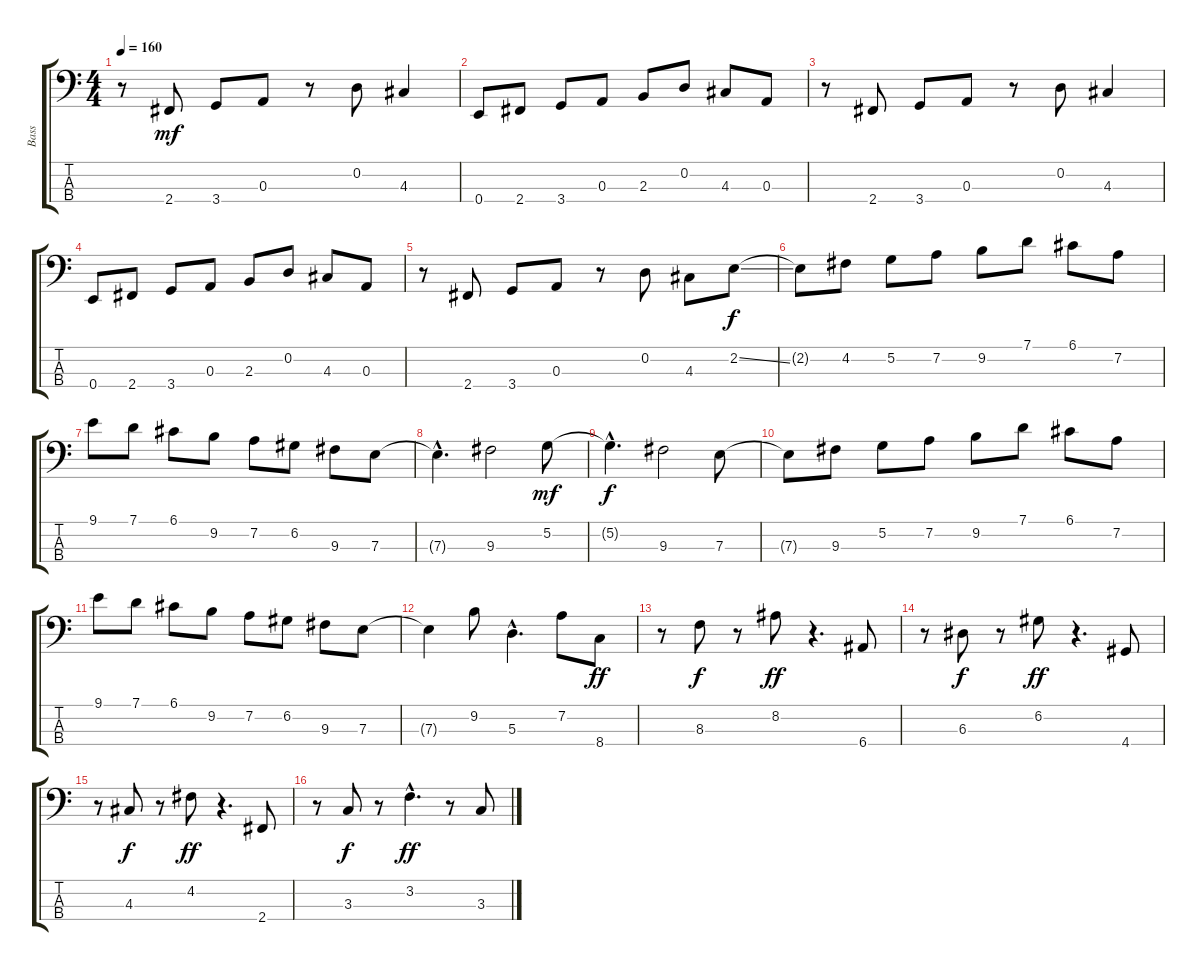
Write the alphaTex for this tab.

\track ("Bass" "Bass") {instrument electricbassfinger}
\staff {score tabs}
\tuning (G2 D2 A1 E1) {hide}
\ts (4 4)
\tempo 160
\clef f4
\ks c
r.8{dy mf} 2.4.8 3.4.8 0.3.8 r.8 0.2.8 4.3.4 |
0.4.8 2.4.8 3.4.8 0.3.8 2.3.8 0.2.8 4.3.8 0.3.8 |
r.8 2.4.8 3.4.8 0.3.8 r.8 0.2.8 4.3.4 |
0.4.8 2.4.8 3.4.8 0.3.8 2.3.8 0.2.8 4.3.8 0.3.8 |
r.8 2.4.8 3.4.8 0.3.8 r.8 0.2.8 4.3.8 2.2{ss}.8{dy f} |
2.2{t}.8 4.2.8 5.2.8 7.2.8 9.2.8 7.1.8 6.1.8 7.2.8 |
9.1.8 7.1.8 6.1.8 9.2.8 7.2.8 6.2.8 9.3.8 7.3.8 |
7.3{hac t}.4{d} 9.3.2 5.2.8{dy mf} |
5.2{hac t}.4{d dy f} 9.3.2 7.3.8 |
7.3{t}.8 9.3.8 5.2.8 7.2.8 9.2.8 7.1.8 6.1.8 7.2.8 |
9.1.8 7.1.8 6.1.8 9.2.8 7.2.8 6.2.8 9.3.8 7.3.8 |
7.3{t}.4 9.2.8 5.3{hac}.4{d} 7.2.8 8.4.8{dy ff} |
r.8 8.3.8{dy f} r.8 8.2.8{dy ff} r.4{d} 6.4.8 |
r.8 6.3.8{dy f} r.8 6.2.8{dy ff} r.4{d} 4.4.8 |
r.8 4.3.8{dy f} r.8 4.2.8{dy ff} r.4{d} 2.4.8 |
r.8 3.3.8{dy f} r.8 3.2{hac}.4{d dy ff} r.8 3.3.8
